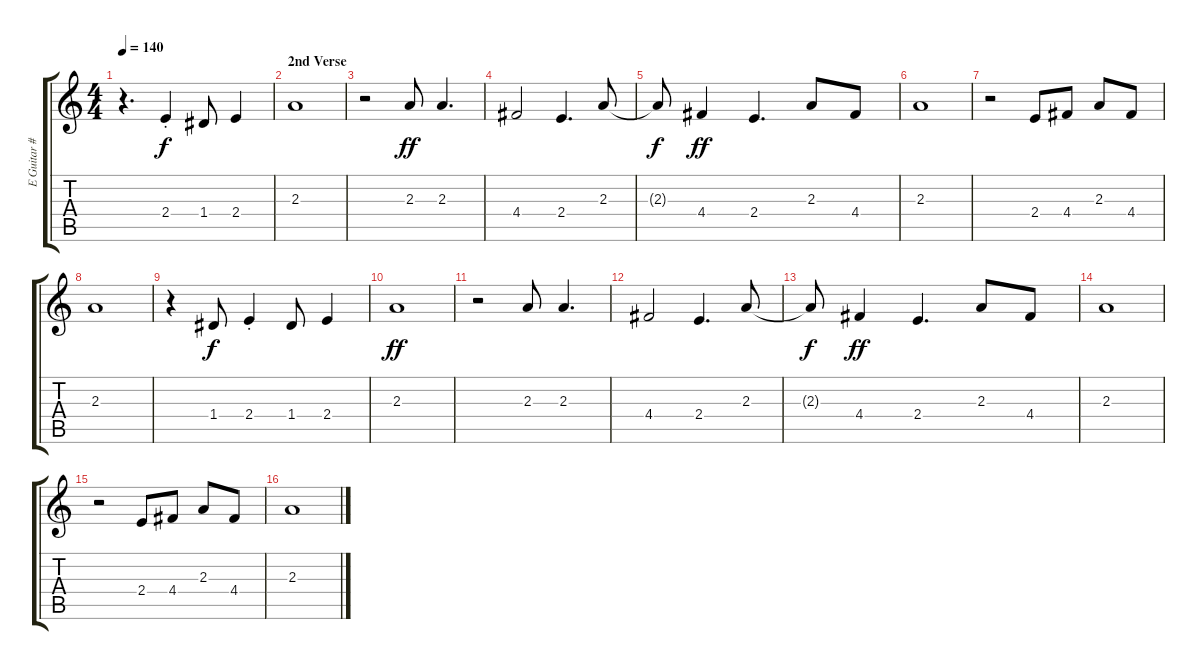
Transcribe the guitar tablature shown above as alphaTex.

\track ("E Guitar #1" "E Guitar #") {instrument overdrivenguitar}
\staff {score tabs}
\tuning (E4 B3 G3 D3 A2 E2) {hide}
\ts (4 4)
\tempo 140
\clef g2
\ks c
r.4{d dy ff} 2.4{st}.4{dy f} 1.4.8 2.4.4 |
\section ("" "2nd Verse")
2.3.1 |
r.2 2.3.8{dy ff} 2.3.4{d} |
4.4.2 2.4.4{d} 2.3.8 |
2.3{t}.8{dy f} 4.4.4{dy ff} 2.4.4{d} 2.3.8 4.4.8 |
2.3.1 |
r.2 2.4.8 4.4.8 2.3.8 4.4.8 |
2.3.1 |
r.4 1.4.8{dy f} 2.4{st}.4 1.4.8 2.4.4 |
2.3.1{dy ff} |
r.2 2.3.8 2.3.4{d} |
4.4.2 2.4.4{d} 2.3.8 |
2.3{t}.8{dy f} 4.4.4{dy ff} 2.4.4{d} 2.3.8 4.4.8 |
2.3.1 |
r.2 2.4.8 4.4.8 2.3.8 4.4.8 |
2.3.1
